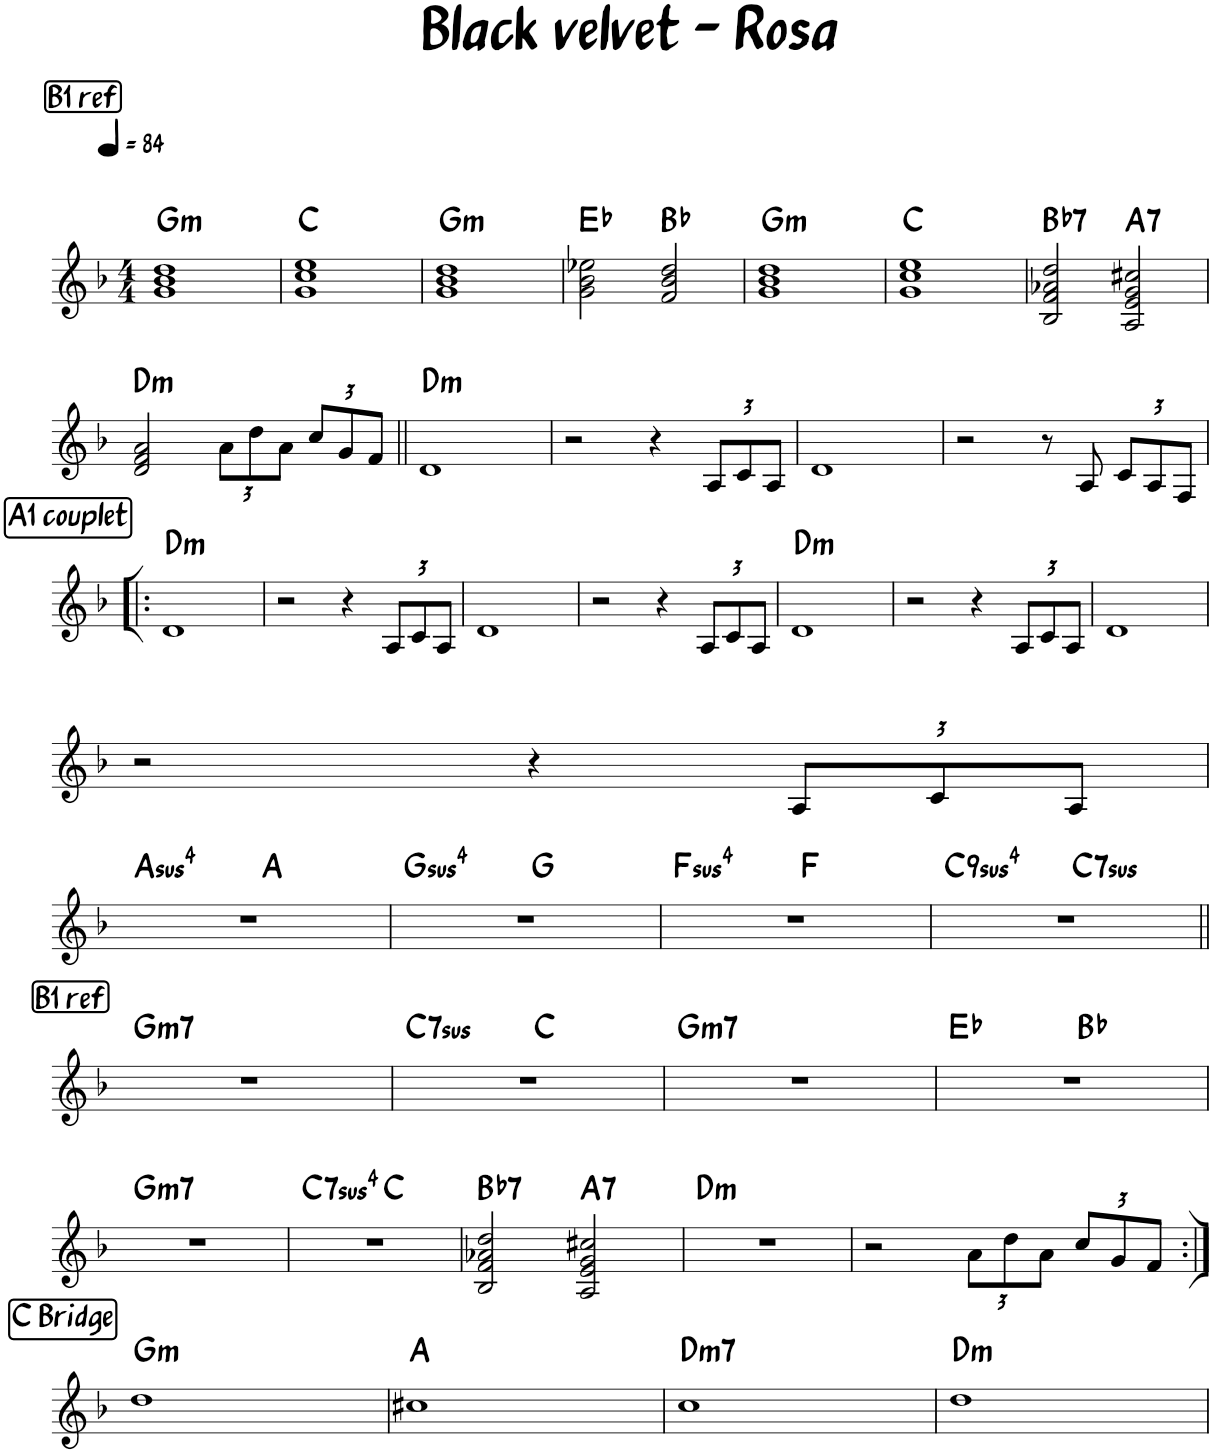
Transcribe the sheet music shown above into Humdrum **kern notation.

**kern	**harte
*part1	*part1
*staff1	*
*I"Piano	*
*I'Pno.	*
*clefG2	*
*k[b-]	*
*M4/4	*
*MM84	*
!!LO:REH:place=s1:a:cj:fs=14:t=B1 ref
=1	=1
!	!LO:H:kt=m
1g 1b- 1dd	G:min
=2	=2
1g 1cc 1ee	C:maj
=3	=3
!	!LO:H:kt=m
1g 1b- 1dd	G:min
=4	=4
2g\ 2b-\ 2ee-X\	Eb:maj
2f/ 2b-/ 2dd/	Bb:maj
=5	=5
!	!LO:H:kt=m
1g 1b- 1dd	G:min
=6	=6
1g 1cc 1ee	C:maj
=7	=7
!	!LO:H:kt=7
2B-/ 2f/ 2a-X/ 2dd/	Bb:7
!	!LO:H:kt=7
2A/ 2e/ 2g/ 2cc#X/	A:7
!!LO:LB:g=z
=8	=8
!	!LO:H:kt=m
2d/ 2f/ 2a/	D:min
*Xbrackettup	*
12a\L	.
12dd\	.
12a\J	.
12cc/L	.
12g/	.
12f/J	.
=9||	=9||
!	!LO:H:kt=m
1d	D:min
=10	=10
2r	.
4r	.
12A/L	.
12c/	.
12A/J	.
=11	=11
1d	.
=12	=12
2r	.
8r	.
8A/	.
12c/L	.
12A/	.
12F/J	.
!!LO:LB:g=z
!!LO:REH:place=s1:a:cj:fs=14:t=A1 couplet
=13!|:	=13!|:
!	!LO:H:kt=m
1d	D:min
=14	=14
2r	.
4r	.
12A/L	.
12c/	.
12A/J	.
=15	=15
1d	.
=16	=16
2r	.
4r	.
12A/L	.
12c/	.
12A/J	.
=17	=17
!	!LO:H:kt=m
1d	D:min
=18	=18
2r	.
4r	.
12A/L	.
12c/	.
12A/J	.
=19	=19
1d	.
!!LO:LB:g=z
=20	=20
2r	.
4r	.
12A/L	.
12c/	.
12A/J	.
!!LO:LB:g=z
=21	=21
!	!LO:H:kt=4
*^	*
1r	2ryy	A:sus4
.	2ryy	A:maj
=22	=22	=22
!	!	!LO:H:kt=4
1r	2ryy	G:sus4
.	2ryy	G:maj
=23	=23	=23
!	!	!LO:H:kt=4
1r	2ryy	F:sus4
.	2ryy	F:maj
=24	=24	=24
!	!	!LO:H:kt=94
1r	2ryy	C:sus4(7,9)
!	!	!LO:H:kt=7sus
.	2ryy	C:sus4(7)
!!LO:LB:g=z	!!
!!LO:REH:place=s1:a:cj:fs=14:t=B1 ref	!!
=25||	=25||	=25||
!	!	!LO:H:kt=m7
*v	*v	*
1r	G:min7
=26	=26
!	!LO:H:kt=7sus
*^	*
1r	2ryy	C:sus4(7)
.	2ryy	C:maj
=27	=27	=27
!	!	!LO:H:kt=m7
*v	*v	*
1r	G:min7
=28	=28
*^	*
1r	2ryy	Eb:maj
.	2ryy	Bb:maj
!!LO:LB:g=z	!!
=29	=29	=29
!	!	!LO:H:kt=m7
*v	*v	*
1r	G:min7
=30	=30
!	!LO:H:kt=74
*^	*
1r	2ryy	C:sus4(7)
.	2ryy	C:maj
=31	=31	=31
!	!	!LO:H:kt=7
*v	*v	*
2B-/ 2f/ 2a-X/ 2dd/	Bb:7
!	!LO:H:kt=7
2A/ 2e/ 2g/ 2cc#X/	A:7
=32	=32
!	!LO:H:kt=m
1r	D:min
=33	=33
2r	.
12a\L	.
12dd\	.
12a\J	.
12cc/L	.
12g/	.
12f/J	.
!!LO:LB:g=z
!!LO:REH:place=s1:a:cj:fs=14:t=C Bridge
=34:|!	=34:|!
!	!LO:H:kt=m
1dd	G:min
=35	=35
1cc#X	A:maj
=36	=36
!	!LO:H:kt=m7
1cc	D:min7
=37	=37
!	!LO:H:kt=m
1dd	D:min
=	=
*-	*-
